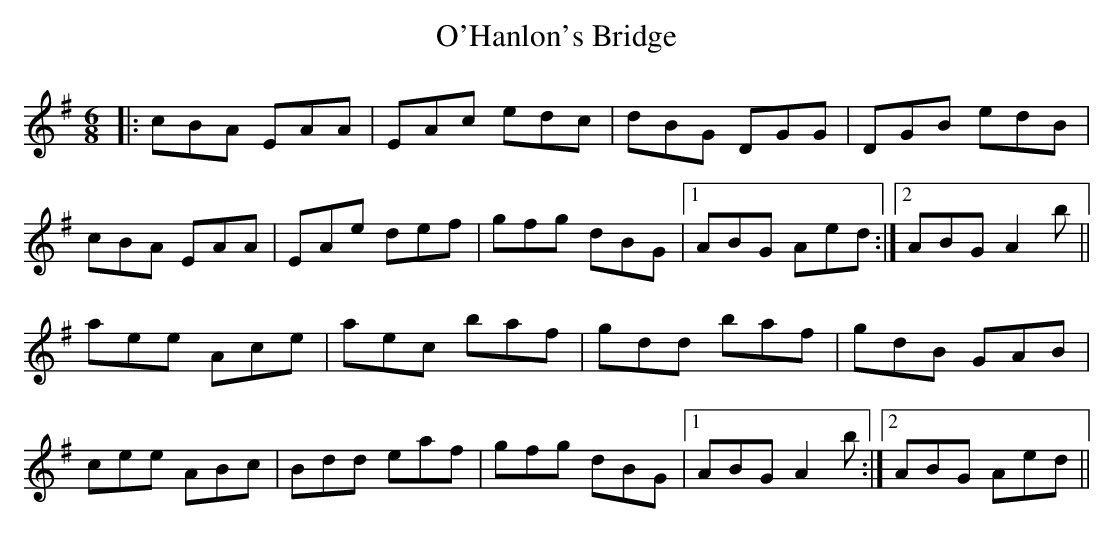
X:1
T: O'Hanlon's Bridge
M: 6/8
L: 1/8
K: Ador
|:cBA EAA|EAc edc|dBG DGG|DGB edB|
cBA EAA|EAe def|gfg dBG|1 ABG Aed:|2 ABG A2b||
aee Ace|aec baf|gdd baf|gdB GAB|
cee ABc|Bdd eaf|gfg dBG|1 ABG A2b:|2 ABG Aed||
